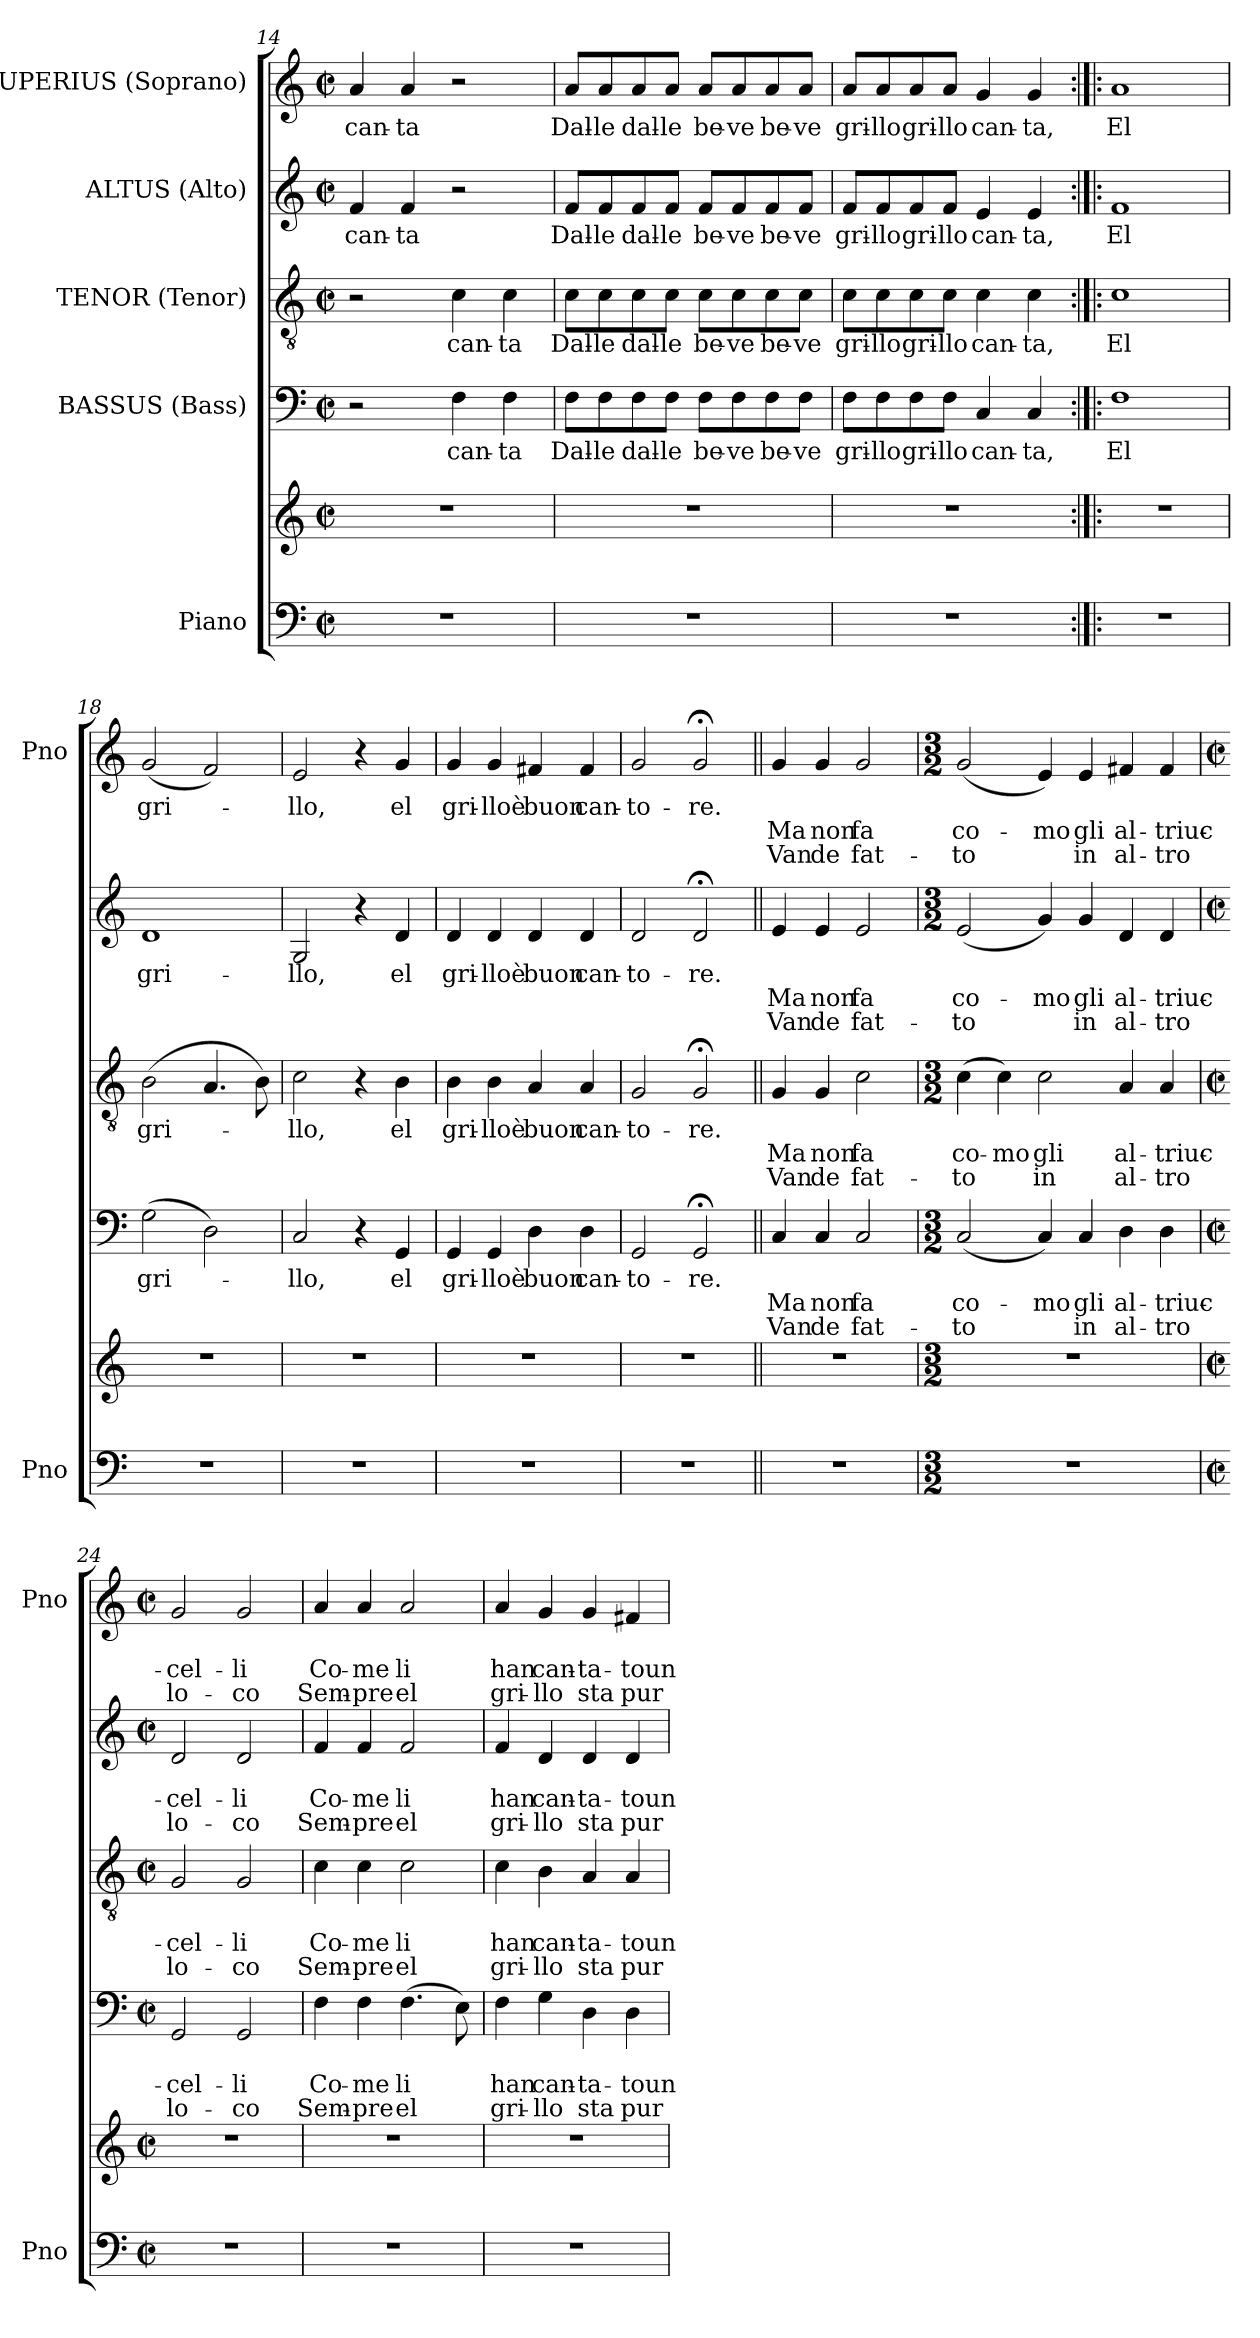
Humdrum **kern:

**kern	**kern	**kern	**text	**text	**text	**kern	**text	**text	**text	**kern	**text	**text	**text	**kern	**text	**text	**text
*part5	*part5	*part4	*part4	*part4	*part4	*part3	*part3	*part3	*part3	*part2	*part2	*part2	*part2	*part1	*part1	*part1	*part1
*staff6	*staff5	*staff4	*staff4	*staff4	*staff4	*staff3	*staff3	*staff3	*staff3	*staff2	*staff2	*staff2	*staff2	*staff1	*staff1	*staff1	*staff1
*I"Piano	*	*I"BASSUS (Bass)	*	*	*	*I"TENOR (Tenor)	*	*	*	*I"ALTUS (Alto)	*	*	*	*I"SUPERIUS (Soprano)	*	*	*
*I'Pno	*	*	*	*	*	*	*	*	*	*	*	*	*	*I'Pno	*	*	*
*clefF4	*clefG2	*clefF4	*	*	*	*clefGv2	*	*	*	*clefG2	*	*	*	*clefG2	*	*	*
*k[]	*k[]	*k[]	*	*	*	*k[]	*	*	*	*k[]	*	*	*	*k[]	*	*	*
*C:	*C:	*C:	*	*	*	*C:	*	*	*	*C:	*	*	*	*C:	*	*	*
*M2/2	*M2/2	*M2/2	*	*	*	*M2/2	*	*	*	*M2/2	*	*	*	*M2/2	*	*	*
*met(c|)	*met(c|)	*met(c|)	*	*	*	*met(c|)	*	*	*	*met(c|)	*	*	*	*met(c|)	*	*	*
=14	=14	=14	=14	=14	=14	=14	=14	=14	=14	=14	=14	=14	=14	=14	=14	=14	=14
1r	1r	2r	.	.	.	2r	.	.	.	4f/	can-	.	.	4a/	can-	.	.
.	.	.	.	.	.	.	.	.	.	4f/	-ta	.	.	4a/	-ta	.	.
.	.	4F\	can-	.	.	4c\	can-	.	.	2r	.	.	.	2r	.	.	.
.	.	4F\	-ta	.	.	4c\	-ta	.	.	.	.	.	.	.	.	.	.
=15	=15	=15	=15	=15	=15	=15	=15	=15	=15	=15	=15	=15	=15	=15	=15	=15	=15
1r	1r	8F\L	Dal-	.	.	8c\L	Dal-	.	.	8f/L	Dal-	.	.	8a/L	Dal-	.	.
.	.	8F\	-le	.	.	8c\	-le	.	.	8f/	-le	.	.	8a/	-le	.	.
.	.	8F\	dal-	.	.	8c\	dal-	.	.	8f/	dal-	.	.	8a/	dal-	.	.
.	.	8F\J	-le	.	.	8c\J	-le	.	.	8f/J	-le	.	.	8a/J	-le	.	.
.	.	8F\L	be-	.	.	8c\L	be-	.	.	8f/L	be-	.	.	8a/L	be-	.	.
.	.	8F\	-ve	.	.	8c\	-ve	.	.	8f/	-ve	.	.	8a/	-ve	.	.
.	.	8F\	be-	.	.	8c\	be-	.	.	8f/	be-	.	.	8a/	be-	.	.
.	.	8F\J	-ve	.	.	8c\J	-ve	.	.	8f/J	-ve	.	.	8a/J	-ve	.	.
=16	=16	=16	=16	=16	=16	=16	=16	=16	=16	=16	=16	=16	=16	=16	=16	=16	=16
1r	1r	8F\L	gri-	.	.	8c\L	gri-	.	.	8f/L	gri-	.	.	8a/L	gri-	.	.
.	.	8F\	-llo	.	.	8c\	-llo	.	.	8f/	-llo	.	.	8a/	-llo	.	.
.	.	8F\	gri-	.	.	8c\	gri-	.	.	8f/	gri-	.	.	8a/	gri-	.	.
.	.	8F\J	-llo	.	.	8c\J	-llo	.	.	8f/J	-llo	.	.	8a/J	-llo	.	.
.	.	4C/	can-	.	.	4c\	can-	.	.	4e/	can-	.	.	4g/	can-	.	.
.	.	4C/	-ta,	.	.	4c\	-ta,	.	.	4e/	-ta,	.	.	4g/	-ta,	.	.
=17:|!|:	=17:|!|:	=17:|!|:	=17:|!|:	=17:|!|:	=17:|!|:	=17:|!|:	=17:|!|:	=17:|!|:	=17:|!|:	=17:|!|:	=17:|!|:	=17:|!|:	=17:|!|:	=17:|!|:	=17:|!|:	=17:|!|:	=17:|!|:
1r	1r	1F	El	.	.	1c	El	.	.	1f	El	.	.	1a	El	.	.
=18	=18	=18	=18	=18	=18	=18	=18	=18	=18	=18	=18	=18	=18	=18	=18	=18	=18
1r	1r	(2G\	-gri-	.	.	(2B\	-gri-	.	.	1d	-gri-	.	.	(2g/	gri-	.	.
.	.	2D\)	.	.	.	4.A/	.	.	.	.	.	.	.	2f/)	.	.	.
.	.	.	.	.	.	8B\)	.	.	.	.	.	.	.	.	.	.	.
!!LO:PB:g=z
=19	=19	=19	=19	=19	=19	=19	=19	=19	=19	=19	=19	=19	=19	=19	=19	=19	=19
1r	1r	2C/	-­llo,	.	.	2c\	-­llo,	.	.	2G/	-­llo,	.	.	2e/	-­llo,	.	.
.	.	4r	.	.	.	4r	.	.	.	4r	.	.	.	4r	.	.	.
.	.	4GG/	el	.	.	4B\	el	.	.	4d/	el	.	.	4g/	el	.	.
=20	=20	=20	=20	=20	=20	=20	=20	=20	=20	=20	=20	=20	=20	=20	=20	=20	=20
1r	1r	4GG/	gri-	.	.	4B\	gri-	.	.	4d/	gri-	.	.	4g/	gri-	.	.
.	.	4GG/	-lloè	.	.	4B\	-lloè	.	.	4d/	-lloè	.	.	4g/	-lloè	.	.
.	.	4D\	buon	.	.	4A/	buon	.	.	4d/	buon	.	.	4f#X/	buon	.	.
.	.	4D\	can-	.	.	4A/	can-	.	.	4d/	can-	.	.	4f#/	can-	.	.
=21	=21	=21	=21	=21	=21	=21	=21	=21	=21	=21	=21	=21	=21	=21	=21	=21	=21
1r	1r	2GG/	-to-	.	.	2G/	-to-	.	.	2d/	-to-	.	.	2g/	-to-	.	.
.	.	2GG;</	-re.	.	.	2G;</	-re.	.	.	2d;</	-re.	.	.	2g;</	-re.	.	.
=22||	=22||	=22||	=22||	=22||	=22||	=22||	=22||	=22||	=22||	=22||	=22||	=22||	=22||	=22||	=22||	=22||	=22||
1r	1r	4C/	.	Ma	Van	4G/	.	Ma	Van	4e/	.	Ma	Van	4g/	.	Ma	Van
.	.	4C/	.	non	de	4G/	.	non	de	4e/	.	non	de	4g/	.	non	de
.	.	2C/	.	fa	fat-	2c\	.	fa	fat-	2e/	.	fa	fat-	2g/	.	fa	fat-
=23	=23	=23	=23	=23	=23	=23	=23	=23	=23	=23	=23	=23	=23	=23	=23	=23	=23
*M3/2	*M3/2	*M3/2	*	*	*	*M3/2	*	*	*	*M3/2	*	*	*	*M3/2	*	*	*
1.r	1.r	(2C/	.	co-	-to	(4c\	.	co-	-to	(2e/	.	co-	-to	(2g/	.	co-	-to
.	.	.	.	.	.	4c\)	.	-mo	.	.	.	.	.	.	.	.	.
.	.	4C/)	.	-mo	.	2c\	.	gli	in	4g/)	.	-mo	.	4e/)	.	-mo	.
.	.	4C/	.	gli	in	.	.	.	.	4g/	.	gli	in	4e/	.	gli	in
.	.	4D\	.	al-	al-	4A/	.	al-	al-	4d/	.	al-	al-	4f#X/	.	al-	al-
.	.	4D\	.	-triuc-	-tro	4A/	.	-triuc-	-tro	4d/	.	-triuc-	-tro	4f#/	.	-triuc-	-tro
=24	=24	=24	=24	=24	=24	=24	=24	=24	=24	=24	=24	=24	=24	=24	=24	=24	=24
*M2/2	*M2/2	*M2/2	*	*	*	*M2/2	*	*	*	*M2/2	*	*	*	*M2/2	*	*	*
*met(c|)	*met(c|)	*met(c|)	*	*	*	*met(c|)	*	*	*	*met(c|)	*	*	*	*met(c|)	*	*	*
1r	1r	2GG/	.	-­cel-	lo-	2G/	.	-­cel-	lo-	2d/	.	-­cel-	lo-	2g/	.	-­cel-	lo-
.	.	2GG/	.	-li	-co	2G/	.	-li	-co	2d/	.	-li	-co	2g/	.	-li	-co
!!LO:LB:g=z
=25	=25	=25	=25	=25	=25	=25	=25	=25	=25	=25	=25	=25	=25	=25	=25	=25	=25
1r	1r	4F\	.	Co-	Sem-	4c\	.	Co-	Sem-	4f/	.	Co-	Sem-	4a/	.	Co-	Sem-
.	.	4F\	.	-me	-pre	4c\	.	-me	-pre	4f/	.	-me	-pre	4a/	.	-me	-pre
.	.	(4.F\	.	li	el	2c\	.	li	el	2f/	.	li	el	2a/	.	li	el
.	.	8E\)	.	.	.	.	.	.	.	.	.	.	.	.	.	.	.
=26	=26	=26	=26	=26	=26	=26	=26	=26	=26	=26	=26	=26	=26	=26	=26	=26	=26
1r	1r	4F\	.	han	gri-	4c\	.	han	gri-	4f/	.	han	gri-	4a/	.	han	gri-
.	.	4G\	.	can-	-llo	4B\	.	can-	-llo	4d/	.	can-	-llo	4g/	.	can-	-llo
.	.	4D\	.	-ta-	sta	4A/	.	-ta-	sta	4d/	.	-ta-	sta	4g/	.	-ta-	sta
.	.	4D\	.	-toun	pur	4A/	.	-toun	pur	4d/	.	-toun	pur	4f#X/	.	-toun	pur
=	=	=	=	=	=	=	=	=	=	=	=	=	=	=	=	=	=
*-	*-	*-	*-	*-	*-	*-	*-	*-	*-	*-	*-	*-	*-	*-	*-	*-	*-
